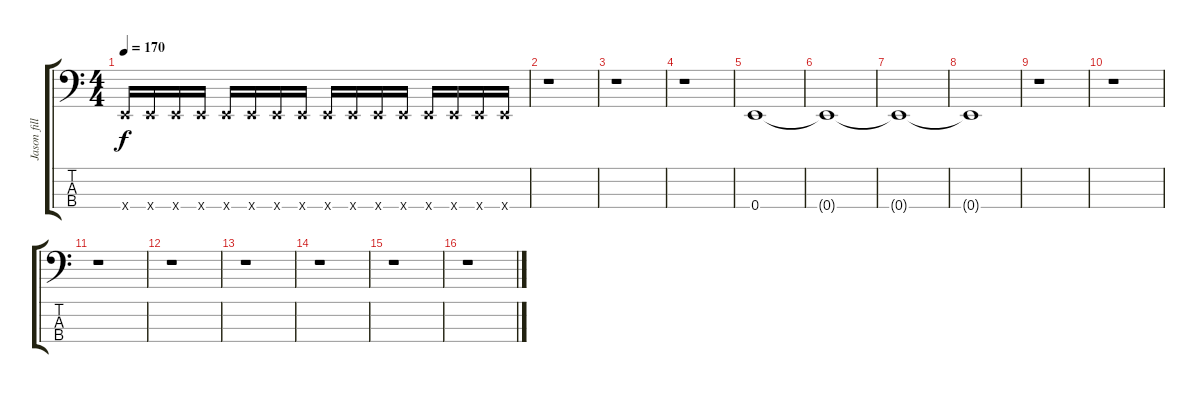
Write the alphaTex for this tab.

\track ("Jason fills" "Jason fill") {instrument electricbassfinger}
\staff {score tabs}
\tuning (G2 D2 A1 E1) {hide}
\ts (4 4)
\tempo 170
\clef f4
\ks c
0.4{x}.16{dy f} 0.4{x}.16 0.4{x}.16 0.4{x}.16 0.4{x}.16 0.4{x}.16 0.4{x}.16 0.4{x}.16 0.4{x}.16 0.4{x}.16 0.4{x}.16 0.4{x}.16 0.4{x}.16 0.4{x}.16 0.4{x}.16 0.4{x}.16 |
r.1 |
r.1 |
r.1 |
0.4.1 |
0.4{t}.1 |
0.4{t}.1 |
0.4{t}.1 |
r.1 |
r.1 |
r.1 |
r.1 |
r.1 |
r.1 |
r.1 |
r.1
